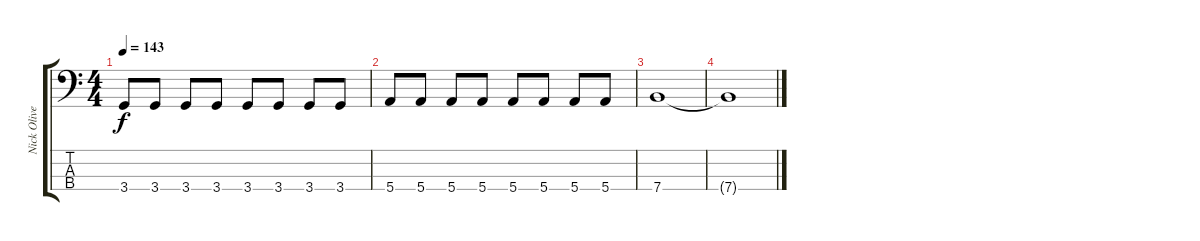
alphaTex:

\track ("Nick Oliveri" "Nick Olive") {instrument electricbasspick}
\staff {score tabs}
\tuning (G2 D2 A1 E1) {hide}
\ts (4 4)
\tempo 143
\clef f4
\ks c
3.4.8{dy f} 3.4.8 3.4.8 3.4.8 3.4.8 3.4.8 3.4.8 3.4.8 |
5.4.8 5.4.8 5.4.8 5.4.8 5.4.8 5.4.8 5.4.8 5.4.8 |
7.4.1 |
7.4{t}.1
